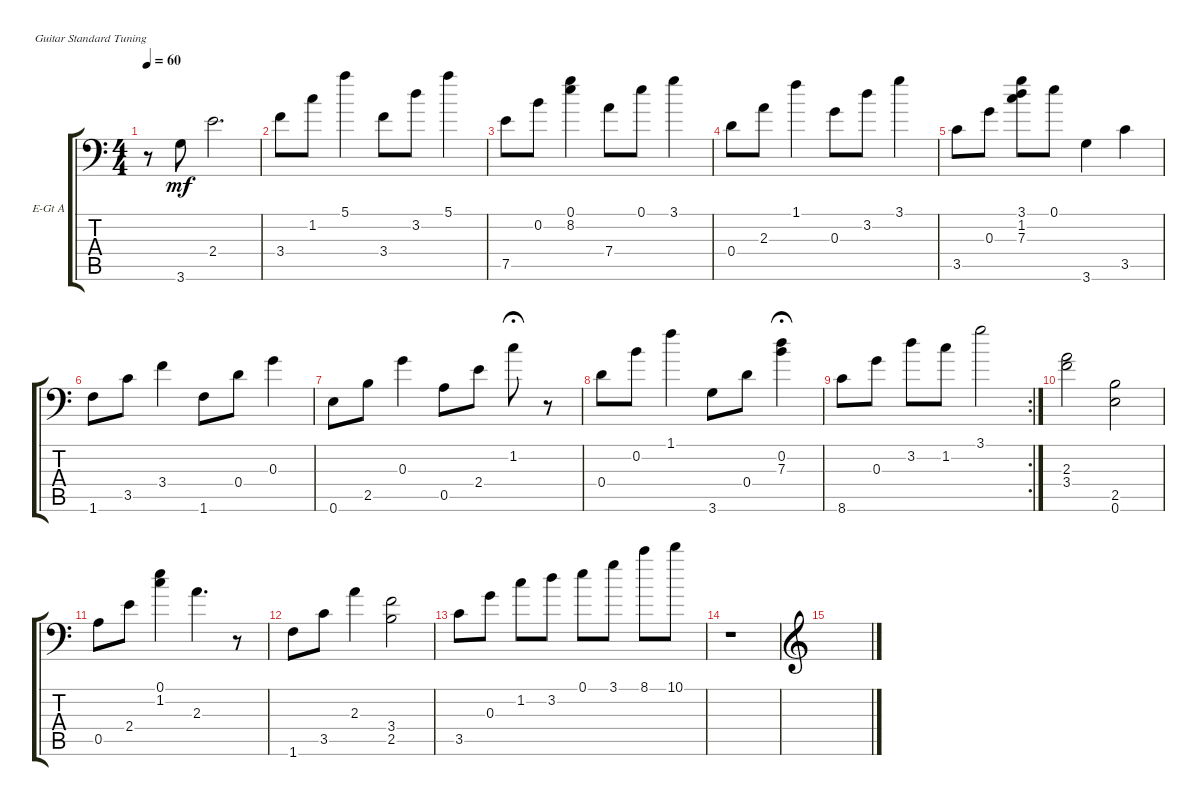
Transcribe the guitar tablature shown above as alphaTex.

\defaultSystemsLayout 4
\bracketExtendMode groupsimilarinstruments
\firstSystemTrackNameOrientation horizontal
\otherSystemsTrackNameOrientation horizontal
\track ("A" "E-Gt A") {instrument electricguitarclean}
\staff {score tabs}
\tuning (E4 B3 G3 D3 A2 E2)
\ts (4 4)
\tempo 60
\clef f4
\scale
0.495868
\ks c
r.8{dy mf} 3.6.8 2.4.2{d} |
\scale
0.252066 3.4.8 1.2.8 5.1.4 3.4.8 3.2.8 5.1.4 |
\scale
0.333333 7.5.8 0.2.8 (0.1 8.2).4 7.4.8 0.1.8 3.1.4 |
\scale
0.333333 0.4.8 2.3.8 1.1.4 0.3.8 3.2.8 3.1.4 |
\scale
0.333333 3.5.8 0.3.8 (7.3 3.1 1.2).8 0.1.8 3.6.4 3.5.4 |
\scale
0.333333 1.6.8 3.5.8 3.4.4 1.6.8 0.4.8 0.3.4 |
\scale
0.333333 0.6.8 2.5.8 0.3.4 0.5.8 2.4.8 1.2.8{fermata (medium 0.5)} r.8 |
\scale
0.333333 0.4.8 0.2.8 1.1.4 3.6.8 0.4.8 (0.2 7.3).4{fermata (medium 0.5)} |
\rc 2
\scale
0.354497 8.6.8 0.3.8 3.2.8 1.2.8 3.1.2 |
\scale
0.322751 (2.3 3.4).2 (2.5 0.6).2 |
\scale
0.322751 0.5.8 2.4.8 (1.2 0.1).4 2.3.4{d} r.8 |
\scale
0.333333 1.6.8 3.5.8 2.3.4 (3.4 2.5).2 |
\scale
0.333333 3.5.8 0.3.8 1.2.8 3.2.8 0.1.8 3.1.8 8.1.8 10.1.8 |
\scale
0.333333 r.1 |
\clef g2
